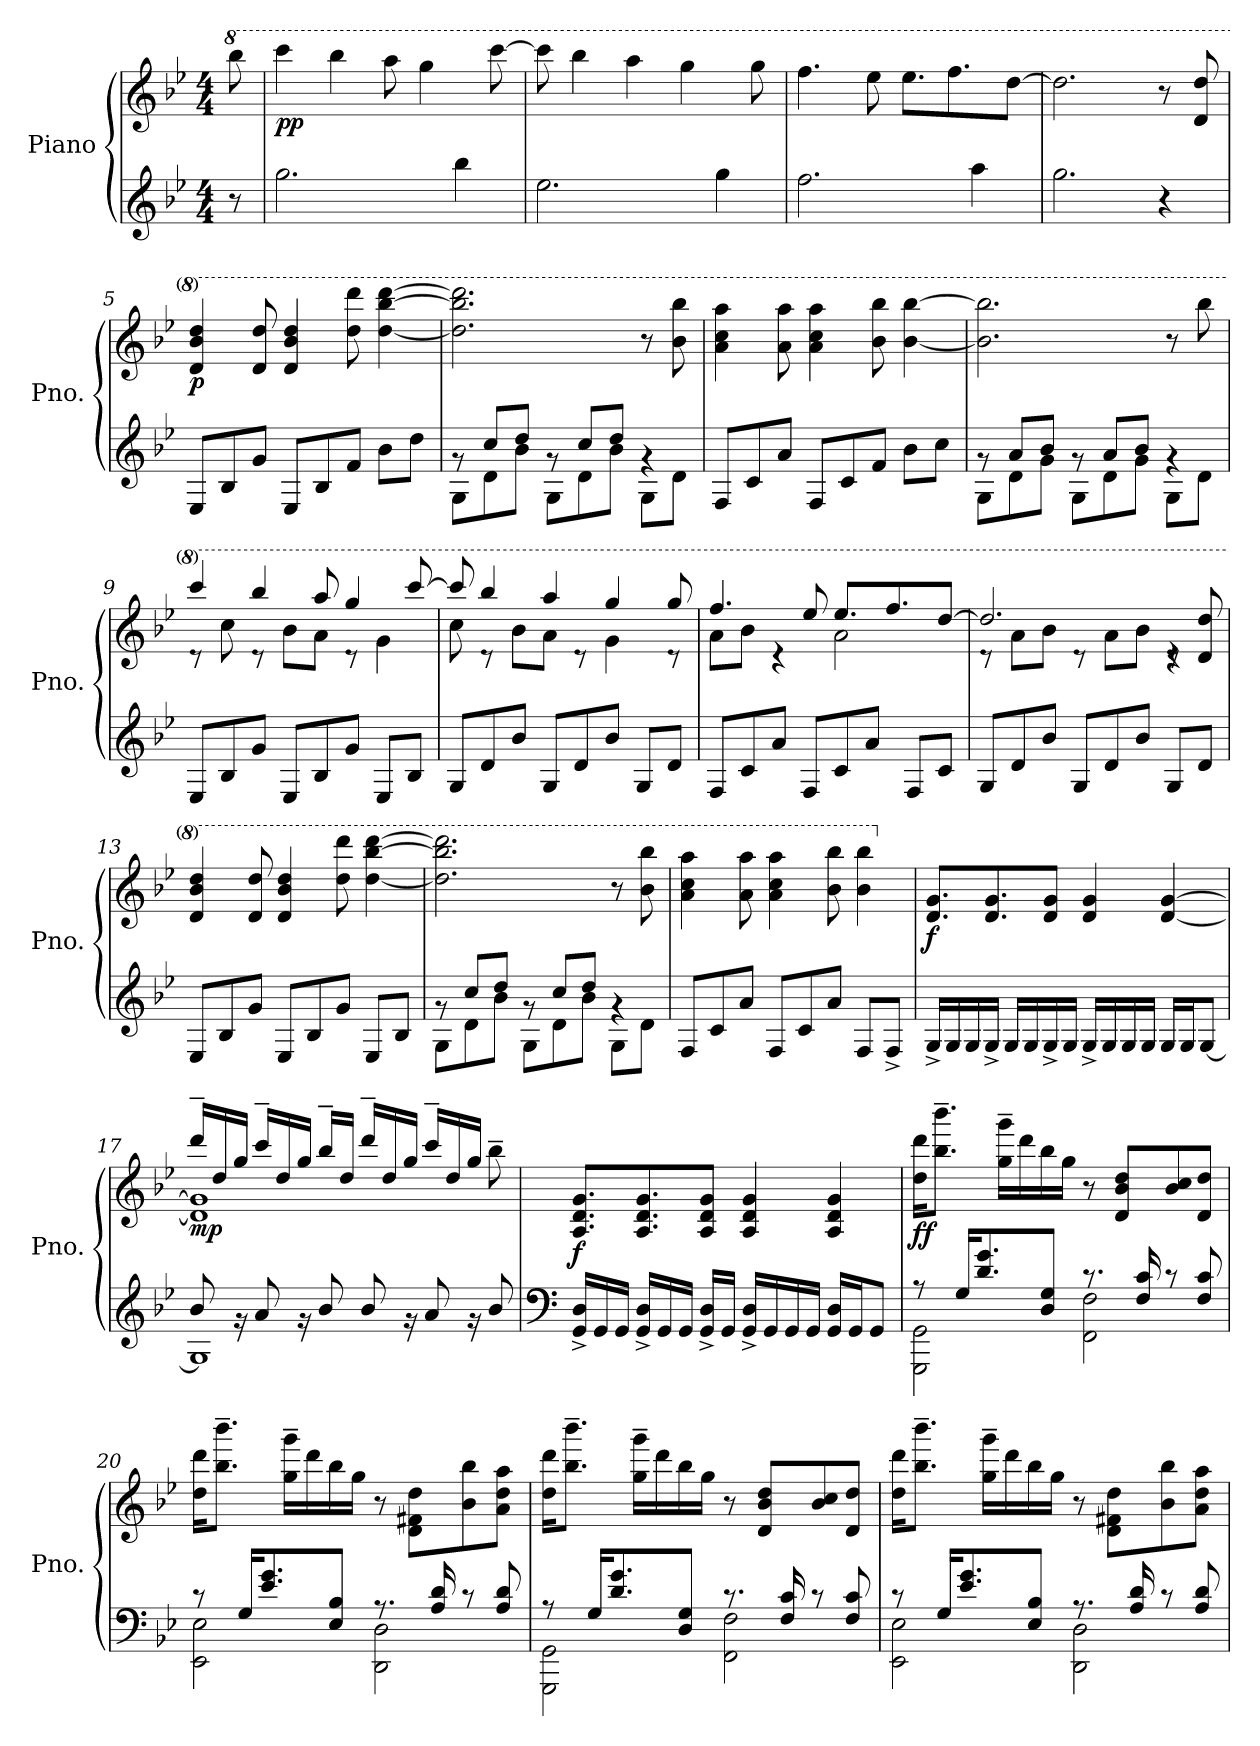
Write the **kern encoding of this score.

**kern	**kern	**dynam
*part1	*part1	*part1
*staff2	*staff1	*staff1/2
*I"Piano	*	*
*I'Pno.	*	*
*clefG2	*clefG2	*
*k[b-e-]	*k[b-e-]	*
*M4/4	*M4/4	*
*MM130	*MM130	*
*	*8va	*
=	=	=
8r	8bbb-\	.
=1	=1	=1
!	!	!LO:DY:b
2.gg\	4cccc\	pp
.	4bbb-\	.
.	8aaa\	.
.	4ggg\	.
4bb-\	.	.
.	[8cccc\	.
=2	=2	=2
2.ee-\	8cccc\]	.
.	4bbb-\	.
.	4aaa\	.
.	4ggg\	.
4gg\	.	.
.	8ggg\	.
=3	=3	=3
2.ff\	4.fff\	.
.	8eee-\	.
.	8.eee-\L	.
.	8.fff\	.
4aa\	.	.
.	[8ddd\J	.
=4	=4	=4
2.gg\	2.ddd\]	.
4r	8r	.
.	8dd/ 8ddd/	.
=5	=5	=5
!	!	!LO:DY:b
8E-/L	4dd/ 4bb-/ 4ddd/	p
8B-/	.	.
8g/J	8dd/ 8ddd/	.
8E-/L	4dd/ 4bb-/ 4ddd/	.
8B-/	.	.
8f/J	8ddd\ 8dddd\	.
8b-\L	[4ddd\ [4bbb-\ [4dddd\	.
8dd\J	.	.
!!LO:LB:g=z
=6	=6	=6
*^	*	*
8rg	8G\L	2.ddd\] 2.bbb-\] 2.dddd\]	.
8cc!/L	8d\	.	.
8dd!/J	8b-\J	.	.
8rg	8G\L	.	.
8cc!/L	8d\	.	.
8dd!/J	8b-\J	.	.
4rg	8G\L	8r	.
.	8d\J	8bb-\ 8bbb-\	.
*v	*v	*	*
=7	=7	=7
8F/L	4aa\ 4ccc\ 4aaa\	.
8c/	.	.
8a/J	8aa\ 8aaa\	.
8F/L	4aa\ 4ccc\ 4aaa\	.
8c/	.	.
8f/J	8bb-\ 8bbb-\	.
8b-\L	[4bb-\ [4bbb-\	.
8cc\J	.	.
=8	=8	=8
*^	*	*
8rg	8G\L	2.bb-\] 2.bbb-\]	.
8a!/L	8d\	.	.
8b-!/J	8g\J	.	.
8rg	8G\L	.	.
8a!/L	8d\	.	.
8b-!/J	8g\J	.	.
4rg	8G\L	8r	.
.	8d\J	8bbb-\	.
*v	*v	*	*
=9	=9	=9
*	*^	*
8E-/L	4cccc/	8rdd	.
8B-/	.	8ccc!\	.
8g/J	4bbb-/	8rdd	.
8E-/L	.	8bb-!\L	.
8B-/	8aaa/	8aa!\J	.
8g/J	4ggg/	8rdd	.
8E-/L	.	4gg!\	.
8B-/J	[8cccc/	.	.
!!LO:LB:g=z	!!
=10	=10	=10	=10
8G/L	8cccc/]	8ccc!\	.
8d/	4bbb-/	8rdd	.
8b-/J	.	8bb-!\L	.
8G/L	4aaa/	8aa!\J	.
8d/	.	8rdd	.
8b-/J	4ggg/	4gg!\	.
8G/L	.	.	.
8d/J	8ggg/	8rdd	.
=11	=11	=11	=11
8F/L	4.fff/	8aa!\L	.
8c/	.	8bb-!\J	.
8a/J	.	4rdd	.
8F/L	8eee-/	.	.
8c/	8.eee-/L	2aa!\	.
8a/J	.	.	.
.	8.fff/	.	.
8F/L	.	.	.
8c/J	[8ddd/J	.	.
=12	=12	=12	=12
8G/L	2.ddd/]	8rdd	.
8d/	.	8aa!\L	.
8b-/J	.	8bb-!\J	.
8G/L	.	8rdd	.
8d/	.	8aa!\L	.
8b-/J	.	8bb-!\J	.
8G/L	8rdd	4rdd	.
8d/J	8dd/ 8ddd/	.	.
*	*v	*v	*
=13	=13	=13
8E-/L	4dd/ 4bb-/ 4ddd/	.
8B-/	.	.
8g/J	8dd/ 8ddd/	.
8E-/L	4dd/ 4bb-/ 4ddd/	.
8B-/	.	.
8g/J	8ddd\ 8dddd\	.
8E-/L	[4ddd\ [4bbb-\ [4dddd\	.
8B-/J	.	.
!!LO:LB:g=z
=14	=14	=14
*^	*	*
8rg	8G\L	2.ddd\] 2.bbb-\] 2.dddd\]	.
8cc!/L	8d\	.	.
8dd!/J	8b-\J	.	.
8rg	8G\L	.	.
8cc!/L	8d\	.	.
8dd!/J	8b-\J	.	.
4rg	8G\L	8r	.
.	8d\J	8bb-\ 8bbb-\	.
*v	*v	*	*
=15	=15	=15
8F/L	4aa\ 4ccc\ 4aaa\	.
8c/	.	.
8a/J	8aa\ 8aaa\	.
8F/L	4aa\ 4ccc\ 4aaa\	.
8c/	.	.
8a/J	8bb-\ 8bbb-\	.
8F/L	4bb-\ 4bbb-\	.
8F^/J	.	.
=16	=16	=16
*	*X8va	*
!	!	!LO:DY:b
16G^/LL	8.d/ 8.g/L	f
16G/	.	.
16G/	.	.
16G^/JJ	8.d/ 8.g/	.
16G/LL	.	.
16G/	.	.
16G^/	8d/ 8g/J	.
16G/JJ	.	.
16G^/LL	4d/ 4g/	.
16G/	.	.
16G/	.	.
16G/JJ	.	.
16G/LL	[4d/ [4g/	.
16G/J	.	.
[8G/J	.	.
!!LO:LB:g=z
=17	=17	=17
*^	*^	*
!	!	!	!	!LO:DY:b
8b-/	1G]	16ddd~/LL	1d] 1g]	mp
.	.	16dd/	.	.
16rg	.	16gg/JJ	.	.
8a/	.	16ccc~/LL	.	.
.	.	16dd/	.	.
16rg	.	16gg/JJ	.	.
8b-/	.	16bb-~/LL	.	.
.	.	16dd/JJ	.	.
8b-/	.	16ddd~/LL	.	.
.	.	16dd/	.	.
16rg	.	16gg/JJ	.	.
8a/	.	16ccc~/LL	.	.
.	.	16dd/	.	.
16rg	.	16gg/JJ	.	.
8b-/	.	8bb-~\	.	.
*v	*v	*	*	*
*	*v	*v	*
=18	=18	=18
*clefF4	*	*
!	!	!LO:DY:a=2
16GG/^ 16D/^LL	8.A/ 8.d/ 8.g/L	f
16GG/	.	.
16GG/JJ	.	.
16GG/^ 16D/^LL	8.A/ 8.d/ 8.g/	.
16GG/	.	.
16GG/JJ	.	.
16GG/^ 16D/^LL	8A/ 8d/ 8g/J	.
16GG/JJ	.	.
16GG/^ 16D/^LL	4A/ 4d/ 4g/	.
16GG/	.	.
16GG/	.	.
16GG/JJ	.	.
16GG/ 16D/LL	4A/ 4d/ 4g/	.
16GG/J	.	.
8GG/J	.	.
=19	=19	=19
*^	*	*
!	!	!	!LO:DY:b
8r	2GGG\ 2GG\	16dd\ 16ddd\KL	ff
.	.	8.bb-\~ 8.bbb-\~J	.
16G/KL	.	.	.
8.d/ 8.g/	.	.	.
.	.	16gg\~ 16ggg\~LL	.
.	.	16ddd\	.
8D/ 8G/J	.	16bb-\	.
.	.	16gg\JJ	.
8.r	2FF\ 2F\	8r	.
.	.	8d/ 8b-/ 8dd/L	.
16F/ 16c/	.	.	.
8r	.	8b-/ 8cc/	.
8F/ 8c/	.	8d/ 8dd/J	.
!!LO:PB:g=z
=20	=20	=20	=20
8r	2EE-\ 2E-\	16dd\ 16ddd\KL	.
.	.	8.bb-\~ 8.bbb-\~J	.
16G/KL	.	.	.
8.e-/ 8.g/	.	.	.
.	.	16gg\~ 16ggg\~LL	.
.	.	16ddd\	.
8E-/ 8B-/J	.	16bb-\	.
.	.	16gg\JJ	.
8.r	2DD\ 2D\	8r	.
.	.	8d\ 8f#X\ 8dd\L	.
16A/ 16d/	.	.	.
8r	.	8b-\ 8bb-\	.
8A/ 8d/	.	8a\ 8dd\ 8aa\J	.
=21	=21	=21	=21
8r	2GGG\ 2GG\	16dd\ 16ddd\KL	.
.	.	8.bb-\~ 8.bbb-\~J	.
16G/KL	.	.	.
8.d/ 8.g/	.	.	.
.	.	16gg\~ 16ggg\~LL	.
.	.	16ddd\	.
8D/ 8G/J	.	16bb-\	.
.	.	16gg\JJ	.
8.r	2FF\ 2F\	8r	.
.	.	8d/ 8b-/ 8dd/L	.
16F/ 16c/	.	.	.
8r	.	8b-/ 8cc/	.
8F/ 8c/	.	8d/ 8dd/J	.
=22	=22	=22	=22
8r	2EE-\ 2E-\	16dd\ 16ddd\KL	.
.	.	8.bb-\~ 8.bbb-\~J	.
16G/KL	.	.	.
8.e-/ 8.g/	.	.	.
.	.	16gg\~ 16ggg\~LL	.
.	.	16ddd\	.
8E-/ 8B-/J	.	16bb-\	.
.	.	16gg\JJ	.
8.r	2DD\ 2D\	8r	.
.	.	8d\ 8f#X\ 8dd\L	.
16A/ 16d/	.	.	.
8r	.	8b-\ 8bb-\	.
8A/ 8d/	.	8a\ 8dd\ 8aa\J	.
*v	*v	*	*
=	=	=
*-	*-	*-
